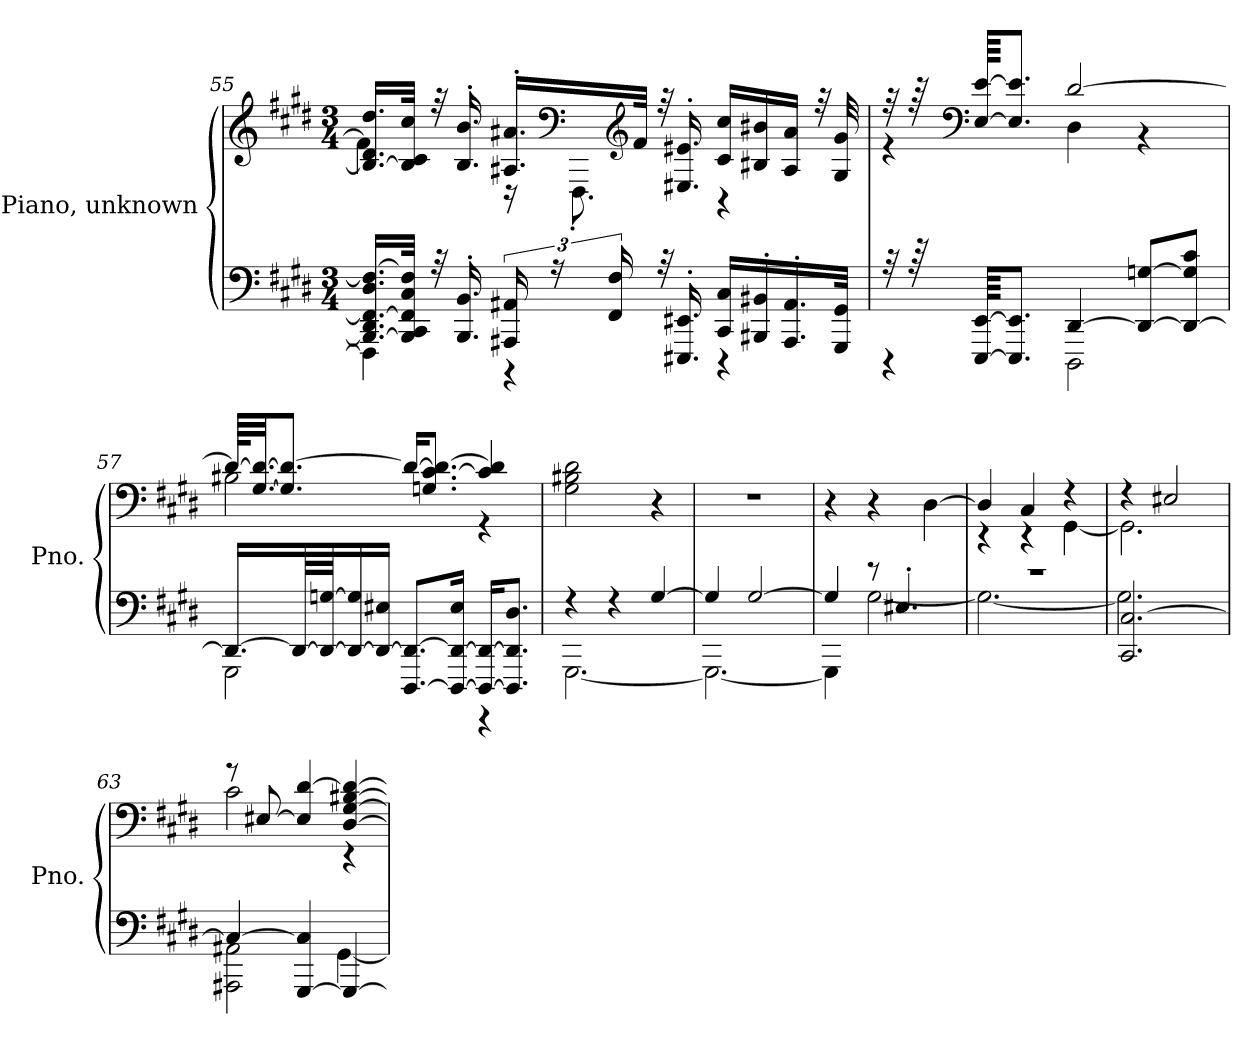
**kern	**kern
*part1	*part1
*staff2	*staff1
*I"Piano, unknown	*
*I'Pno.	*
!!LO:LB:g=z
*clefF4	*clefG2
*k[f#c#g#d#]	*k[f#c#g#d#]
*M3/4	*M3/4
=55	=55
*^	*^
16.BBB/_ 16.DD#/ 16.FF#/_ 16.D#/ 16.F#/_LL	4FFF#\]	16.B/_ 16.d#/ 16.dd#/LL	4f#\]
32BBB/] 32CC#/ 32FF#/] 32C#/ 32F#/]JJk	.	32B/] 32c#/ 32cc#/JJk	.
32r	.	32r	.
16.BBB/' 16.BB/'	.	16.B/' 16.b/'	.
24AAA#X/ 24AA#X/	4r	16.A#X/' 16.a#X/'LL	16r
24r	.	.	.
*	*	*clefF4	*
.	.	.	8.FFF#'\
24FF#/ 24F#/	.	.	.
*	*	*clefG2	*
.	.	32f#/JJk	.
32r	.	32r	.
16.EEE#X/' 16.EE#X/'	.	16.E#X/' 16.e#X/'	.
16CC#/ 16C#/LL	4r	16c#/ 16cc#/LL	4r
16BBB#X/' 16BB#X/'	.	16B#X/ 16b#X/	.
16.AAA#/' 16.AA#/'	.	16A#/ 16a#/JJ	.
.	.	32r	.
32GGG#/ 32GG#/JJk	.	32G#/ 32g#/	.
=56	=56	=56	=56
32r	4r	32r	4r
64r	.	64r	.
*	*	*clefF4	*
[64EEE/ [64EE/KKKL	.	[64E/ [64e/KKKL	.
8.EEE/] 8.EE/]J	.	8.E/] 8.e/]J	.
[4DD#/	2DDD#\	[2d#/	4D#\
8DD#/_ [8Gn/L	.	.	4r
8DD#/_ 8G/] 8c#/J	.	.	.
!!LO:LB:g=z	!!
=57	=57	=57	=57
16.DD#/LL_	2GGG#\	64d#/KLLL_	2B#X\
.	.	[32.G#/ 32.d#/_JJ	.
.	.	8.G#/] 8.d#/_J	.
64DD#/LL_	.	.	.
64DD#/_ [64Gn/JJ	.	.	.
16DD#/_ 16G/]	.	.	.
16DD#/_ 16E#X/JJ	.	.	.
[8.DDD#/ 8.DD#/_L	.	16d#/KL_	.
.	.	8.Gn/ [8.c#/ 8.d#/_J	.
16DDD#/_ 16DD#/_ 16E#/Jk	.	.	.
16DDD#/_ 16DD#/_KL	4r	4c#/] 4d#/]	4r
8.DDD#/] 8.DD#/] 8.D#/J	.	.	.
*	*	*v	*v
=58	=58	=58
4r	[2.GGG#\	2G#\ 2B#X\ 2d#\
4r	.	.
[4G#/	.	4r
=59	=59	=59
4G#/]	2.GGG#\_	2.r
[2G#/	.	.
=60	=60	=60
4G#/]	4GGG#\]	4r
8r	[2G#\	4r
4.E#X'/	.	.
.	.	[4D#\
=61	=61	=61
*	*	*^
2.r	2.G#\_	4D#/]	4r
.	.	4C#/	4r
.	.	4r	[4GG#\
=62	=62	=62	=62
2.CC#/ [2.C#/	2.G#\]	4r	2.GG#\]
.	.	2E#X/	.
!!LO:LB:g=z	!!
=63	=63	=63	=63
4C#/_	2AAA#X\ 2AA#X\	8r	2c#\
.	.	[8E#X/	.
[4GGG#/ 4C#/]	.	4E#/] [4d#/	.
4GGG#/_	[4GG#\	[4D#/ [4G#/ [4B#X/ 4d#/_	4r
*v	*v	*	*
*	*v	*v
=	=
*-	*-
